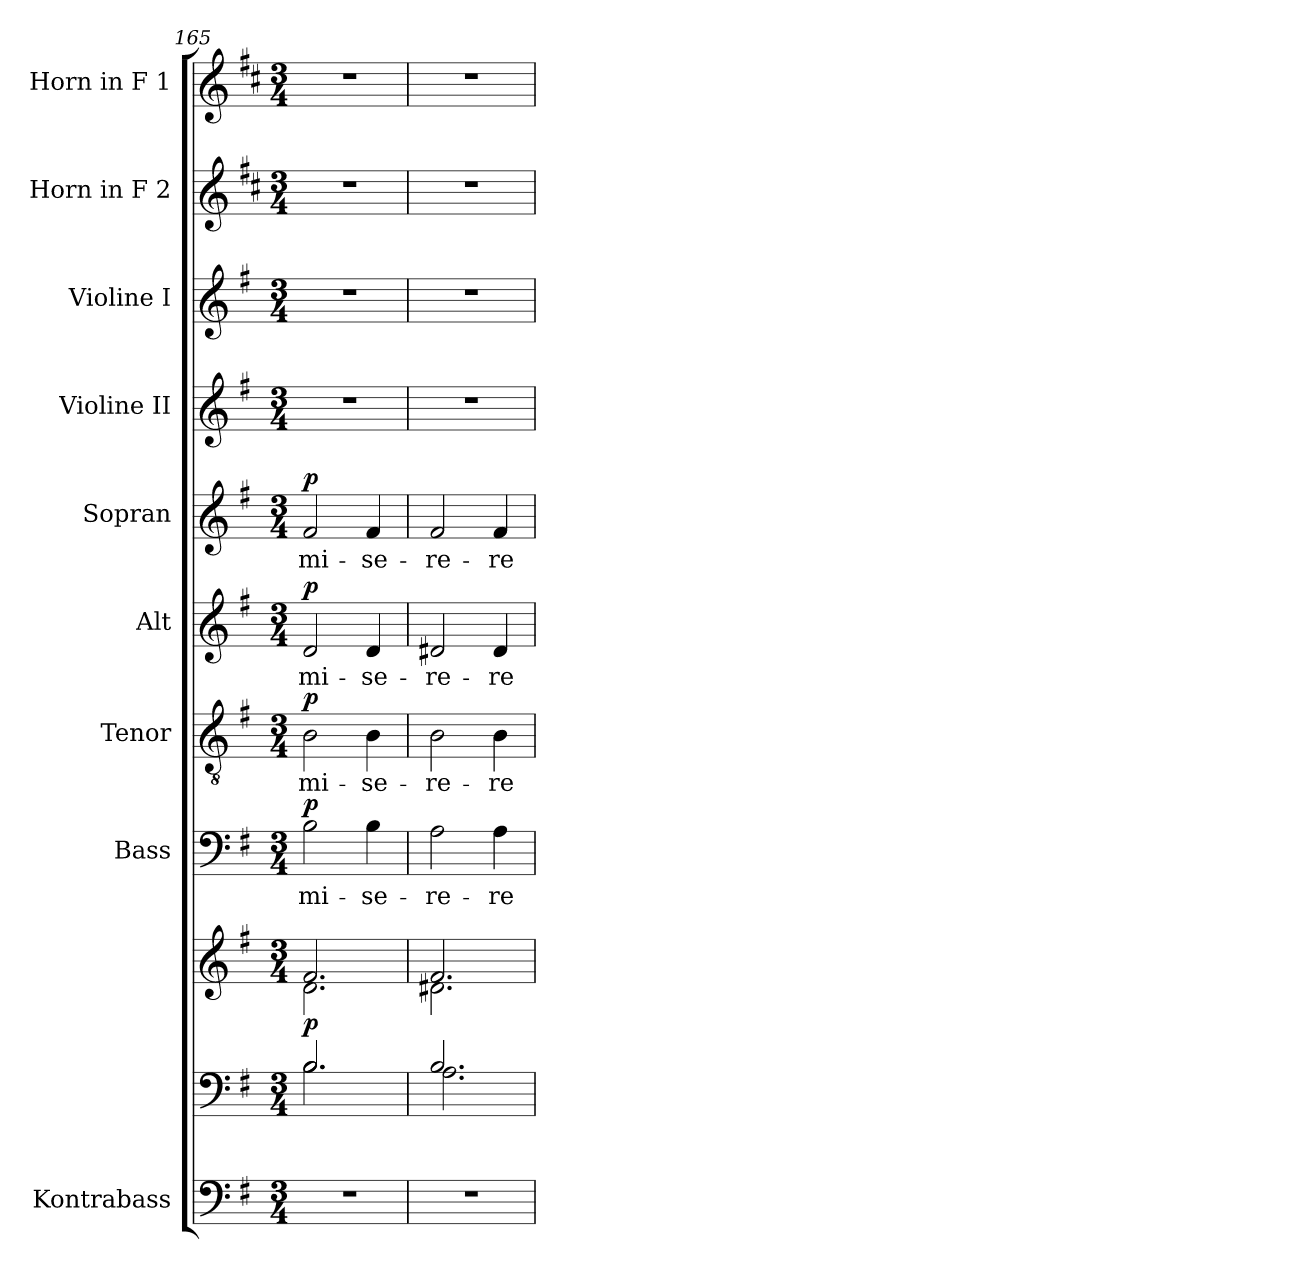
**kern	**kern	**kern	**dynam	**kern	**text	**dynam	**kern	**text	**dynam	**kern	**text	**dynam	**kern	**text	**dynam	**kern	**kern	**kern	**kern
*part10	*part9	*part9	*part9	*part8	*part8	*part8	*part7	*part7	*part7	*part6	*part6	*part6	*part5	*part5	*part5	*part4	*part3	*part2	*part1
*staff11	*staff10	*staff9	*staff9/10	*staff8	*staff8	*staff8	*staff7	*staff7	*staff7	*staff6	*staff6	*staff6	*staff5	*staff5	*staff5	*staff4	*staff3	*staff2	*staff1
*I"Kontrabass	*	*	*	*I"Bass	*	*	*I"Tenor	*	*	*I"Alt	*	*	*I"Sopran	*	*	*I"Violine II	*I"Violine I	*I"Horn in F 2	*I"Horn in F 1
*I'Kb.	*	*	*	*I'B.	*	*	*I'T.	*	*	*I'A.	*	*	*I'S.	*	*	*I'Vl. II	*I'Vl. I	*I'Hrn. 2	*I'Hrn. 1
*clefF4	*clefF4	*clefG2	*	*clefF4	*	*	*clefGv2	*	*	*clefG2	*	*	*clefG2	*	*	*clefG2	*clefG2	*clefG2	*clefG2
*ITrd7c12	*	*	*	*	*	*	*	*	*	*	*	*	*	*	*	*	*	*ITrd4c7	*ITrd4c7
*k[f#]	*k[f#]	*k[f#]	*	*k[f#]	*	*	*k[f#]	*	*	*k[f#]	*	*	*k[f#]	*	*	*k[f#]	*k[f#]	*k[f#]	*k[f#]
*G:	*G:	*G:	*	*G:	*	*	*G:	*	*	*G:	*	*	*G:	*	*	*G:	*G:	*G:	*G:
*M3/4	*M3/4	*M3/4	*	*M3/4	*	*	*M3/4	*	*	*M3/4	*	*	*M3/4	*	*	*M3/4	*M3/4	*M3/4	*M3/4
=165	=165	=165	=165	=165	=165	=165	=165	=165	=165	=165	=165	=165	=165	=165	=165	=165	=165	=165	=165
*	*^	*^	*	*	*	*	*	*	*	*	*	*	*	*	*	*	*	*	*
!	!	!	!	!	!LO:DY:b	!	!LO:LY:b	!LO:DY:a	!	!LO:LY:b	!LO:DY:a	!	!LO:LY:b	!LO:DY:a	!	!LO:LY:b	!LO:DY:a	!	!	!	!
2.r	2.B/	2.B\	2.f#/	2.d\	p	2B\	mi-	p	2B\	mi-	p	2d/	mi-	p	2f#/	mi-	p	2.r	2.r	2.r	2.r
!	!	!	!	!	!	!	!LO:LY:b	!	!	!LO:LY:b	!	!	!LO:LY:b	!	!	!LO:LY:b	!	!	!	!	!
.	.	.	.	.	.	4B\	-se-	.	4B\	-se-	.	4d/	-se-	.	4f#/	-se-	.	.	.	.	.
=166	=166	=166	=166	=166	=166	=166	=166	=166	=166	=166	=166	=166	=166	=166	=166	=166	=166	=166	=166	=166	=166
!	!	!	!	!	!	!	!LO:LY:b	!	!	!LO:LY:b	!	!	!LO:LY:b	!	!	!LO:LY:b	!	!	!	!	!
2.r	2.B/	2.A\	2.f#/	2.d#X\	.	2A\	-re-	.	2B\	-re-	.	2d#X/	-re-	.	2f#/	-re-	.	2.r	2.r	2.r	2.r
!	!	!	!	!	!	!	!LO:LY:b	!	!	!LO:LY:b	!	!	!LO:LY:b	!	!	!LO:LY:b	!	!	!	!	!
.	.	.	.	.	.	4A\	-re	.	4B\	-re	.	4d#/	-re	.	4f#/	-re	.	.	.	.	.
*	*v	*v	*	*	*	*	*	*	*	*	*	*	*	*	*	*	*	*	*	*	*
*	*	*v	*v	*	*	*	*	*	*	*	*	*	*	*	*	*	*	*	*	*
=	=	=	=	=	=	=	=	=	=	=	=	=	=	=	=	=	=	=	=
*-	*-	*-	*-	*-	*-	*-	*-	*-	*-	*-	*-	*-	*-	*-	*-	*-	*-	*-	*-
